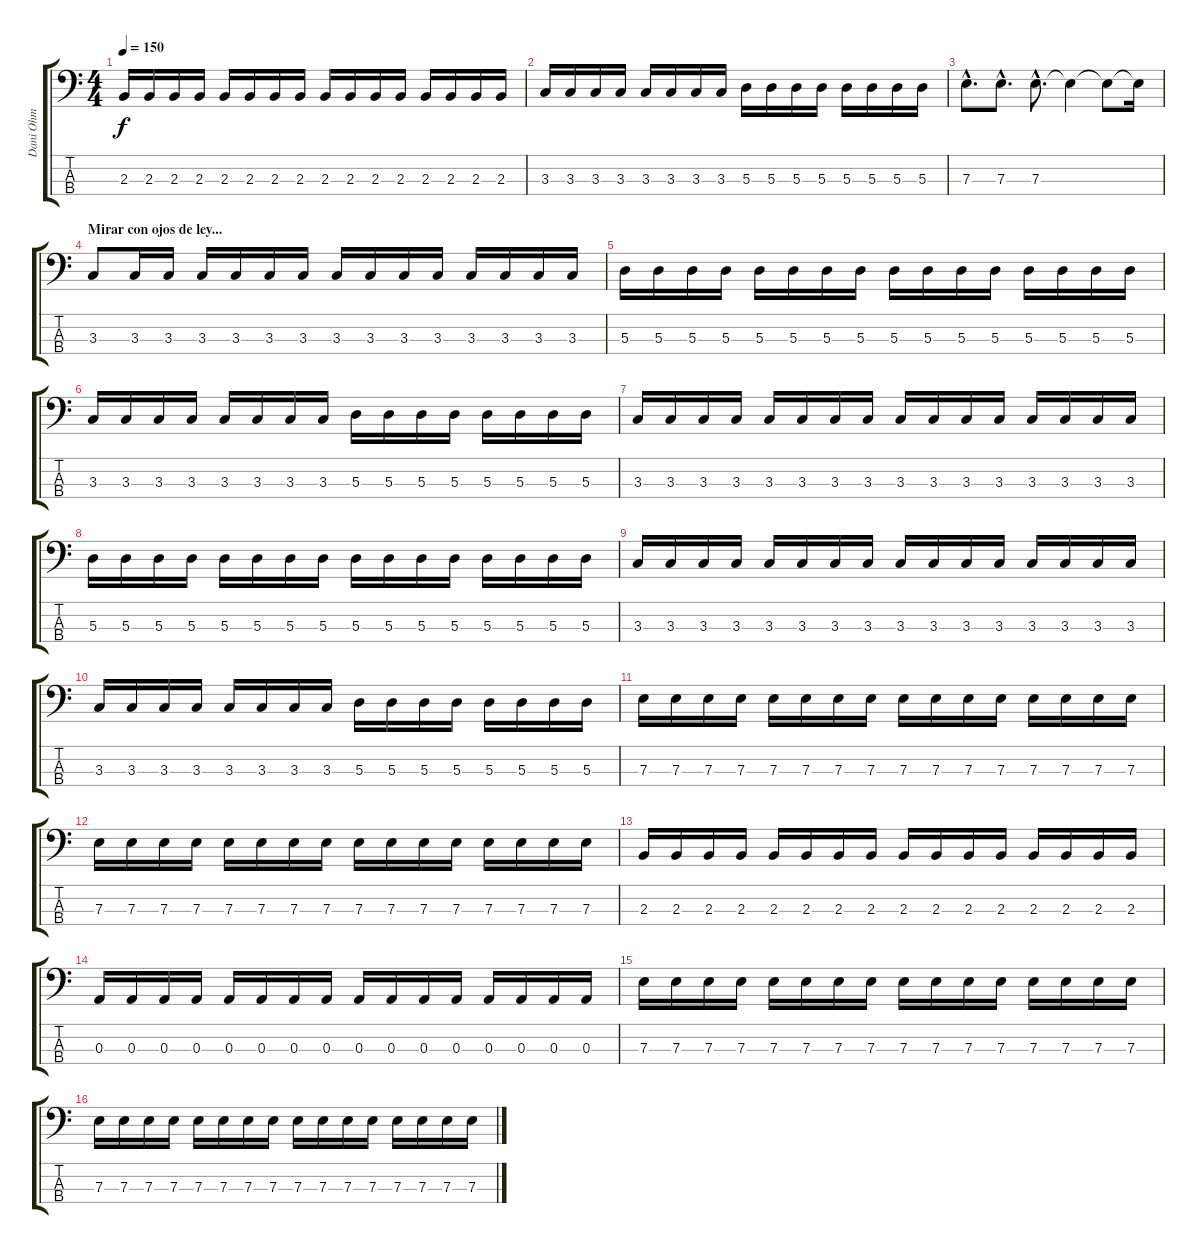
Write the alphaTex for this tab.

\track ("Dani Ohm" "Dani Ohm") {instrument electricbassfinger}
\staff {score tabs}
\tuning (G2 D2 A1 E1) {hide}
\ts (4 4)
\tempo 150
\clef f4
\ks c
2.3.16{dy f} 2.3.16 2.3.16 2.3.16 2.3.16 2.3.16 2.3.16 2.3.16 2.3.16 2.3.16 2.3.16 2.3.16 2.3.16 2.3.16 2.3.16 2.3.16 |
3.3.16 3.3.16 3.3.16 3.3.16 3.3.16 3.3.16 3.3.16 3.3.16 5.3.16 5.3.16 5.3.16 5.3.16 5.3.16 5.3.16 5.3.16 5.3.16 |
7.3{hac}.8{d} 7.3{hac}.8{d} 7.3{hac}.8{d} 7.3{t}.4 7.3{t}.8 7.3{t}.16 |
\section ("" "Mirar con ojos de ley...")
3.3.8 3.3.16 3.3.16 3.3.16 3.3.16 3.3.16 3.3.16 3.3.16 3.3.16 3.3.16 3.3.16 3.3.16 3.3.16 3.3.16 3.3.16 |
5.3.16 5.3.16 5.3.16 5.3.16 5.3.16 5.3.16 5.3.16 5.3.16 5.3.16 5.3.16 5.3.16 5.3.16 5.3.16 5.3.16 5.3.16 5.3.16 |
3.3.16 3.3.16 3.3.16 3.3.16 3.3.16 3.3.16 3.3.16 3.3.16 5.3.16 5.3.16 5.3.16 5.3.16 5.3.16 5.3.16 5.3.16 5.3.16 |
3.3.16 3.3.16 3.3.16 3.3.16 3.3.16 3.3.16 3.3.16 3.3.16 3.3.16 3.3.16 3.3.16 3.3.16 3.3.16 3.3.16 3.3.16 3.3.16 |
5.3.16 5.3.16 5.3.16 5.3.16 5.3.16 5.3.16 5.3.16 5.3.16 5.3.16 5.3.16 5.3.16 5.3.16 5.3.16 5.3.16 5.3.16 5.3.16 |
3.3.16 3.3.16 3.3.16 3.3.16 3.3.16 3.3.16 3.3.16 3.3.16 3.3.16 3.3.16 3.3.16 3.3.16 3.3.16 3.3.16 3.3.16 3.3.16 |
3.3.16 3.3.16 3.3.16 3.3.16 3.3.16 3.3.16 3.3.16 3.3.16 5.3.16 5.3.16 5.3.16 5.3.16 5.3.16 5.3.16 5.3.16 5.3.16 |
7.3.16 7.3.16 7.3.16 7.3.16 7.3.16 7.3.16 7.3.16 7.3.16 7.3.16 7.3.16 7.3.16 7.3.16 7.3.16 7.3.16 7.3.16 7.3.16 |
7.3.16 7.3.16 7.3.16 7.3.16 7.3.16 7.3.16 7.3.16 7.3.16 7.3.16 7.3.16 7.3.16 7.3.16 7.3.16 7.3.16 7.3.16 7.3.16 |
2.3.16 2.3.16 2.3.16 2.3.16 2.3.16 2.3.16 2.3.16 2.3.16 2.3.16 2.3.16 2.3.16 2.3.16 2.3.16 2.3.16 2.3.16 2.3.16 |
0.3.16 0.3.16 0.3.16 0.3.16 0.3.16 0.3.16 0.3.16 0.3.16 0.3.16 0.3.16 0.3.16 0.3.16 0.3.16 0.3.16 0.3.16 0.3.16 |
7.3.16 7.3.16 7.3.16 7.3.16 7.3.16 7.3.16 7.3.16 7.3.16 7.3.16 7.3.16 7.3.16 7.3.16 7.3.16 7.3.16 7.3.16 7.3.16 |
7.3.16 7.3.16 7.3.16 7.3.16 7.3.16 7.3.16 7.3.16 7.3.16 7.3.16 7.3.16 7.3.16 7.3.16 7.3.16 7.3.16 7.3.16 7.3.16
